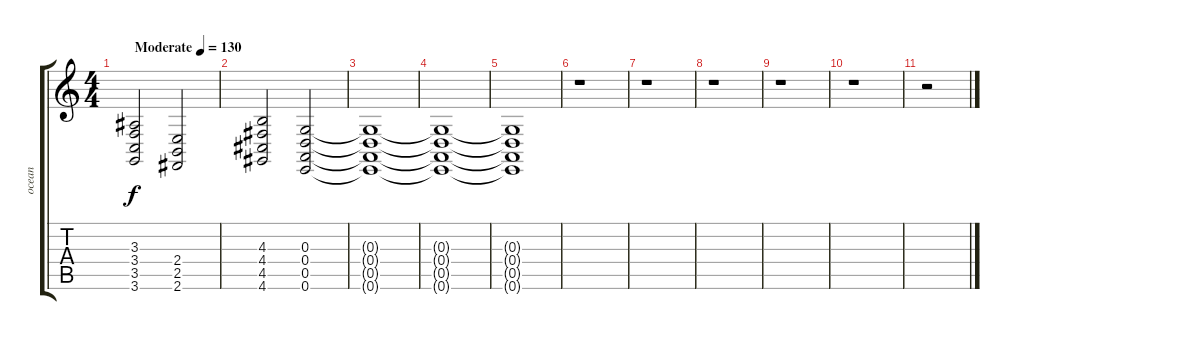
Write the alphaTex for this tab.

\track ("ocean" "ocean") {instrument seashore}
\staff {score tabs}
\tuning (E4 B3 G3 D3 A2 E2) {hide}
\ts (4 4)
\tempo (130 "Moderate")
\clef g2
\ks c
(3.3 3.4 3.5 3.6).2{dy f instrument seashore} (2.4 2.5 2.6).2 |
(4.3 4.4 4.5 4.6).2 (0.3 0.4 0.5 0.6).2 |
(0.3{t} 0.4{t} 0.5{t} 0.6{t}).1 |
(0.3{t} 0.4{t} 0.5{t} 0.6{t}).1 |
(0.3{t} 0.4{t} 0.5{t} 0.6{t}).1 |
r.1 |
r.1 |
r.1 |
r.1 |
r.1 |
r.2
